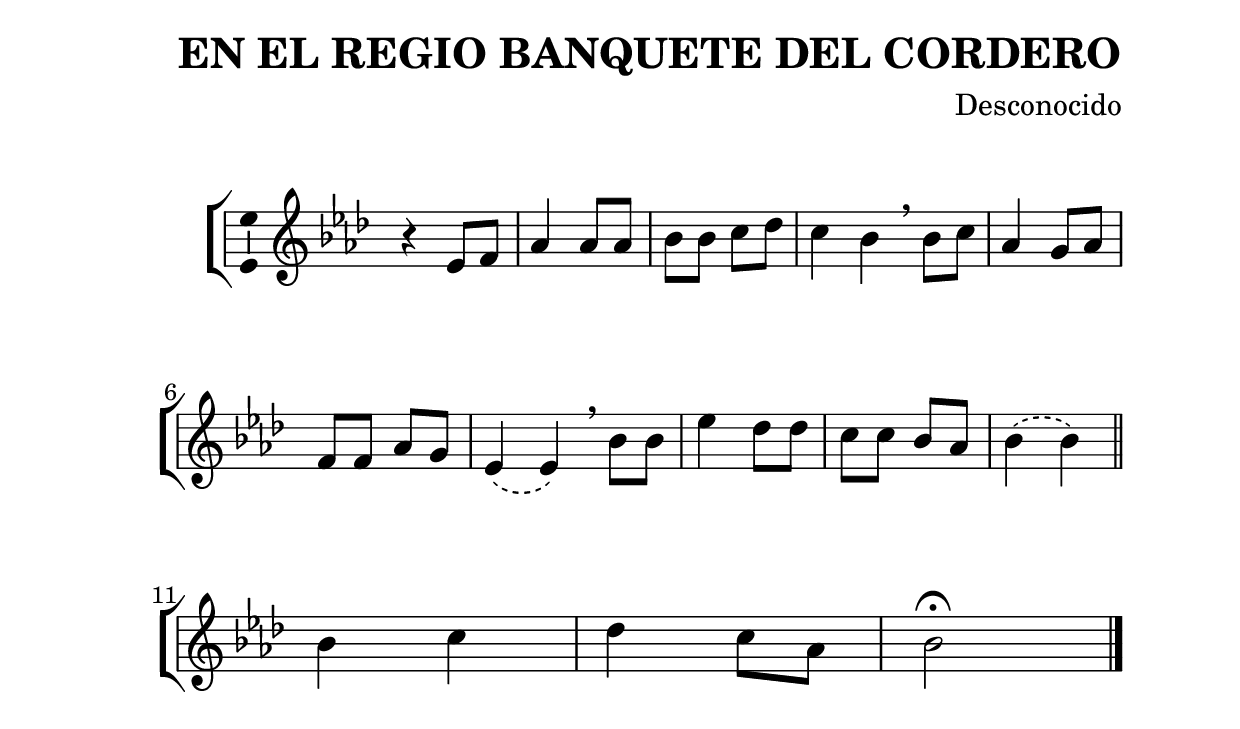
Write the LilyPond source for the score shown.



%versión de lilypond para la que se ha escrito esta partitura:
\version "2.16.0"

	%Tamaño papel
	#(set-default-paper-size "a4")
	%Tamaño partitura
	#(set-global-staff-size 26)
	%No responde al pulsar sobre una nota
	#(ly:set-option 'point-and-click #f)

%parámetros del encabezamiento:
\header {
	%title = "EN EL REGIO BANQUETE DEL CORDERO"
	title = \markup{\fontsize #-1 "EN EL REGIO BANQUETE DEL CORDERO"}
	subtitle = ""
	composer = "Desconocido"
	poet = ""
	meter = ""
	arranger = ""
%	tagline="Monasterio de la Madre de Dios. Buenafuente del Sistal."
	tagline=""
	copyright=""
	tiempo = ""
	usos = ""
	letra = "En el regio banquete del Cordero, revestidos con trajes de inocencia, aclamemos a Cristo nuestro Rey. Jesucristo es el Sumo Sacerdote que se ofrece a Dios Padre en sacrificio como Víctima pura por nosotros. La señal de su Sangre salva al pueblo; un camino hace el mar en sus entrañas y se traga el egipcio entre sus olas. Nuestra Pascua es Jesús resucitado; Él ha sido la Víctima Pascual, verdadero pan ácimo del alma. Oh Jesús que dominas los infiernos y que rompes los lazos del pecado: con tu Muerte nos diste nueva vida. Tus banderas ondean victoriosas y, triunfal, te diriges hacia el Cielo arrastrando en cadenas al demonio. Seas gozo pascual eternamente y, vencida la muerte del pecado, llévanos renacidos a la vida. Demos gloria a Jesús resucitado, al Espíritu Luz de nuestras almas, a Dios Padre la gloria por los siglos. Amén."
	}

%parámetros asociados al papel:
\paper  {
	oddHeaderMarkup = \markup {\fill-line { \on-the-fly #not-first-page \fromproperty #'header:title \on-the-fly #not-first-page \fromproperty #'header:composer }}
	evenHeaderMarkup = \markup {\fill-line { \fromproperty #'header:composer \fromproperty #'header:title }}
	#(set-paper-size "a4")
	print-page-number = ##f
	first-page-number = 1
	print-first-page-number = ##f
%	head-separation = 3.0 \cm
	top-margin = 2.0 \cm
	bottom-margin = 0.0\cm
%%%	bottom-margin = -2.0\cm
	left-margin = 3.0 \cm
	line-width = 16.0 \cm
	indent = 8\mm
	interscoreline = 2.\mm
	between-system-space = 15\mm
%	para que las partituras no llenen la hoja:
	ragged-bottom = ##t
%	idem para la última hoja:
	ragged-last-bottom = ##f
%	para que las partituras llenen el ancho del papel:
	ragged-last = ##f
	after-title-space = 2.5 \cm
%page-count=1
%system-count=5

	%Flexible Vertical Spacing
%	markup-markup-spacing =
%	#'((basic-distance . 15) (minimum-distance . 15) (padding . 3))
	markup-system-spacing =
	#'((basic-distance . 15) (minimum-distance . 15) (padding . 3))
	system-system-spacing =
	#'((basic-distance . 15) (minimum-distance . 15) (padding . 3))
	score-system-spacing =
	#'((basic-distance . 15) (minimum-distance . 15) (padding . 5))
%	top-system-spacing = % header
%	#'((basic-distance . 8) (minimum-distance . 0) (padding . 0))
%	top-markup-spacing =
%	#'((basic-distance . 20) (minimum-distance . 20) (padding . 0))
	last-bottom-spacing = % footer
	#'((basic-distance . 5) (minimum-distance . 5) (padding . 0))
%	score-markup-spacing =
%	#'((basic-distance . 16) (minimum-distance . 13) (padding . 0))

	}


%parámetros que afectan a toda la partitura:
global =  {
	%clave de sol (G):
	\clef G
	%armadura:
%%%	\transpose a b
	\key aes \major
	\tempo 4=80
	\set Score.tempoHideNote = ##t

%Elimino los tempo que se van alternando:
\override Staff.TimeSignature #'stencil = ##f

	}


melodia =
%%%	\transpose a b
{
	\relative c' {

\compoundMeter #'((2 4) (3 4))

\phrasingSlurDashed

\time 2/4
r4 ees8 f
aes4 aes8 aes
bes8 bes c des
\time 3/4
c4 bes \breathe bes8 c
\time 2/4
aes4 g8 aes
f8 f aes g
\time 3/4
ees4 \(ees\) \breathe bes'8 bes
\time 2/4
ees4 des8 des
c8 c bes aes
bes4 \(bes\)

\bar "||"
\break

bes4 c
des4 c8 aes
bes2 \fermata

\bar "|."
}
}


texto = \lyricmode {
\set stanza =#"1. " En el re -- gio ban -- que -- te del Cor -- de -- ro,
re -- ves -- ti -- dos con tra -- jes de~i -- no -- cen -- cia,
a -- cla -- me -- mos a Cris -- to nues -- tro Rey. __ _
	}

textodos = \lyricmode {
\set stanza =#"2. " Je -- su -- cris -- to~es el Su -- mo Sa -- cer -- do -- te
que se~o -- fre -- ce~a Dios Pa -- dre~en sa -- cri -- fi -- cio
co -- mo Víc -- ti -- ma pu -- ra por no -- so -- tros.
	}

textotres = \lyricmode {
\set stanza =#"3. " La se -- ñal de su San -- gre sal -- va~al pue -- blo;
un ca -- mi -- no~ha -- ce~el mar en sus en -- tra -- ñas
y se tra -- ga~el e -- gip -- cio~en -- tre sus o -- las.
	}

textocuatro = \lyricmode {
\set stanza =#"4. " Nues -- tra Pas -- cua~es Je -- sús re -- su -- ci -- ta -- do;
Él ha si -- do la Víc -- ti -- ma Pas -- cual, __ _
ver -- da -- de -- ro pan á -- ci -- mo del al -- ma.
	}

textocinco = \lyricmode {
\set stanza =#"5. " Oh Je -- sús que do -- mi -- nas los in -- fier -- nos
y que rom -- pes los la -- zos del pe -- ca -- do:
con tu Muer -- te nos dis -- te nue -- va vi -- da.
	}

textoseis = \lyricmode {
\set stanza =#"6. " Tus ban -- de -- ras on -- de -- an vic -- to -- rio -- sas
y, triun -- fal, te di -- ri -- ges ha -- cia~el Cie -- lo
a -- rras -- tran -- do~en ca -- de -- nas al de -- mo -- nio.
	}

textosiete = \lyricmode {
\set stanza =#"7. " Se -- as go -- zo pas -- cual e -- ter -- na -- men -- te
y, ven -- ci -- da la muer -- te del pe -- ca -- do,
llé -- va -- nos re -- na -- ci -- dos a la vi -- da.
	}

textoocho = \lyricmode {
\set stanza =#"8. " De -- mos glo -- ria~a Je -- sús re -- su -- ci -- ta -- do,
al Es -- pí -- ri -- tu Luz de nues -- tras al -- mas,
a Dios Pa -- dre la glo -- ria por los si -- glos.
A -- _ _ _ _ mén.
	}


vozStaff = \context Voice = vozStaff
\with {\consists "Ambitus_engraver"}
<<
	\set Staff.instrumentName = ""
	\set Staff.shortInstrumentName = ""
	\set Staff.midiInstrument = #"acoustic grand"
	\set Staff.midiMinimumVolume = #0.7
	\set Staff.midiMaximumVolume = #0.9
	\global
	\melodia
	>>


textoStaff = \context Lyrics = textoStaff <<
%	\set vocalName =#"1. "
	\set shortVocalName =#"1. "
	\lyricsto vozStaff \texto
	>>

textodosStaff = \context Lyrics = textodosStaff <<
%	\set vocalName =#"2. "
	\set shortVocalName =#"2. "
	\lyricsto vozStaff \textodos
	>>

textotresStaff = \context Lyrics = textotresStaff <<
%	\set vocalName =#"3. "
	\set shortVocalName =#"3. "
	\lyricsto vozStaff \textotres
	>>

textocuatroStaff = \context Lyrics = textocuatroStaff <<
%	\set vocalName =#"4. "
	\set shortVocalName =#"4. "
	\lyricsto vozStaff \textocuatro
	>>

textocincoStaff = \context Lyrics = textocincoStaff <<
%	\set vocalName =#"5. "
	\set shortVocalName =#"5. "
	\lyricsto vozStaff \textocinco
	>>

textoseisStaff = \context Lyrics = textoseisStaff <<
%	\set vocalName =#"6. "
	\set shortVocalName =#"6. "
	\lyricsto vozStaff \textoseis
	>>

textosieteStaff = \context Lyrics = textosieteStaff <<
%	\set vocalName =#"7. "
	\set shortVocalName =#"7. "
	\lyricsto vozStaff \textosiete
	>>

textoochoStaff = \context Lyrics = textoochoStaff <<
%	\set vocalName =#"8. "
	\set shortVocalName =#"8. "
	\lyricsto vozStaff \textoocho
	>>


\book {
	\score {
		\context ChoirStaff {
			\override StaffGroup.SystemStartBracket #'collapse-height = #1
			\override Score.SystemStartBar #'collapse-height = #1
			<<
			\vozStaff
			\textoStaff
			\textodosStaff
			\textotresStaff
			\textocuatroStaff
			\textocincoStaff
			\textoseisStaff
			\textosieteStaff
			\textoochoStaff
			>>
		}
		\layout {
	    		\context {
				\Lyrics
				%\override LyricText #'font-size = #2
				}
	   		\context {
				\Score
				%\override StaffSymbol #'staff-space = #(magstep +3)
%%%				\override InstrumentName #'X-offset = #1.5
				\override InstrumentName #'X-offset = #3.5
				\override InstrumentName #'font-series = #'bold
				}
%%%			\context {
%%%				\Staff
%%%				\remove "Time_signature_engraver"
%%%				\override BarLine #'transparent = ##t
%%%				}
			}
		}
	\score {
		\context ChoirStaff {
			\override StaffGroup.SystemStartBracket #'collapse-height = #1
			\override Score.SystemStartBar #'collapse-height = #1
			<<
			\vozStaff
			>>
		}
		\midi {
	  		\context {
	  			\Score
				tempoWholesPerMinute = #(ly:make-moment 70 4)
				}
			}
		}
}


